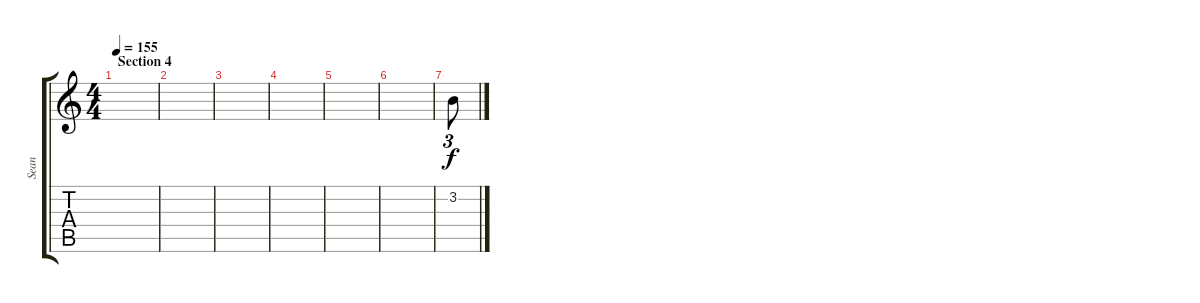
\track ("Sean" "Sean") {instrument overdrivenguitar}
\staff {score tabs}
\tuning (Db4 Ab3 E3 B2 Gb2 B1) {hide}
\ts (4 4)
\section ("" "Section 4")
\tempo 155
\clef g2
\ks c
|
|
|
|
|
|
3.2.8{tu (3 2)}
